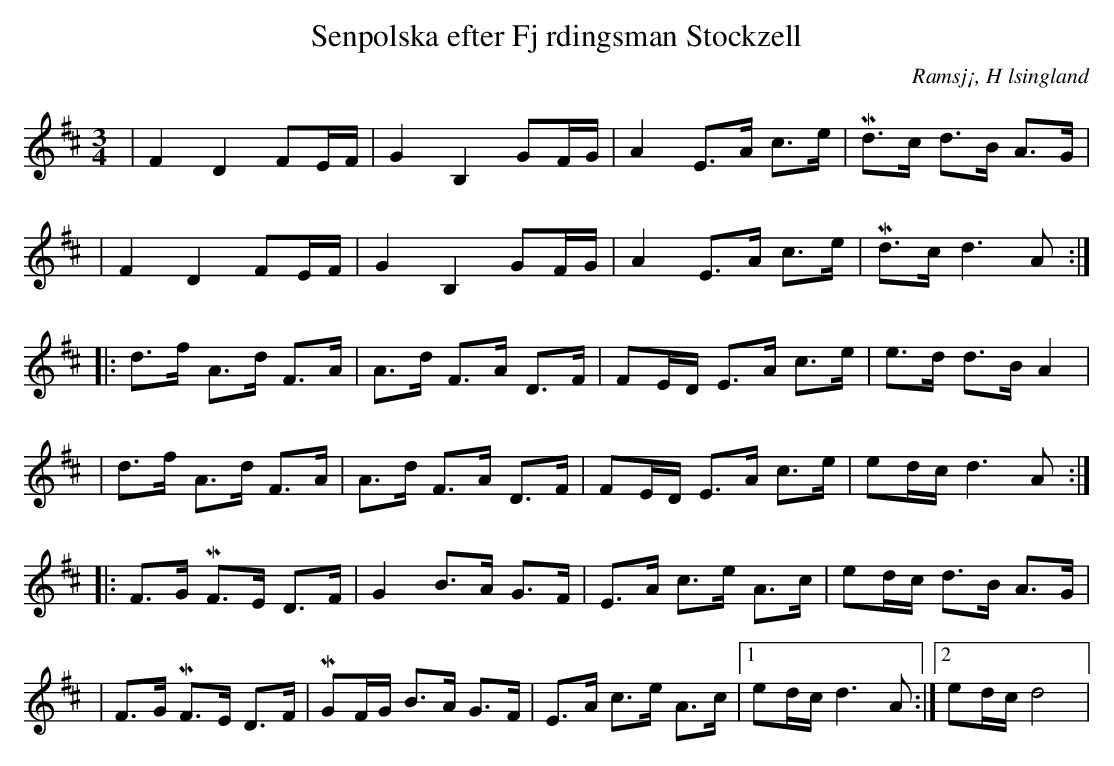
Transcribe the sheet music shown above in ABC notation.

X:1
T: Senpolska efter Fj rdingsman Stockzell
O: Ramsj¡, H lsingland
M:3/4
L:1/8
K:D
|F2 D2 FE/F/|G2 B,2 GF/G/| A2 E>A c>e|Md>c d>B A>G|
|F2 D2 FE/F/|G2 B,2 GF/G/| A2 E>A c>e|Md>c d2>A2:|
|:d>f A>d F>A| A>d F>A D>F|FE/D/ E>A c>e|e>d d>B A2|
|d>f A>d F>A| A>d F>A D>F|FE/D/ E>A c>e|ed/c/ d2>A2:|
|:F>G MF>E D>F|G2 B>A G>F|E>A c>e A>c|ed/c/ d>B A>G|
|F>G MF>E D>F|MGF/G/ B>A G>F|E>A c>e A>c|1 ed/c/ d2>A2:|2 ed/c/ d4|
